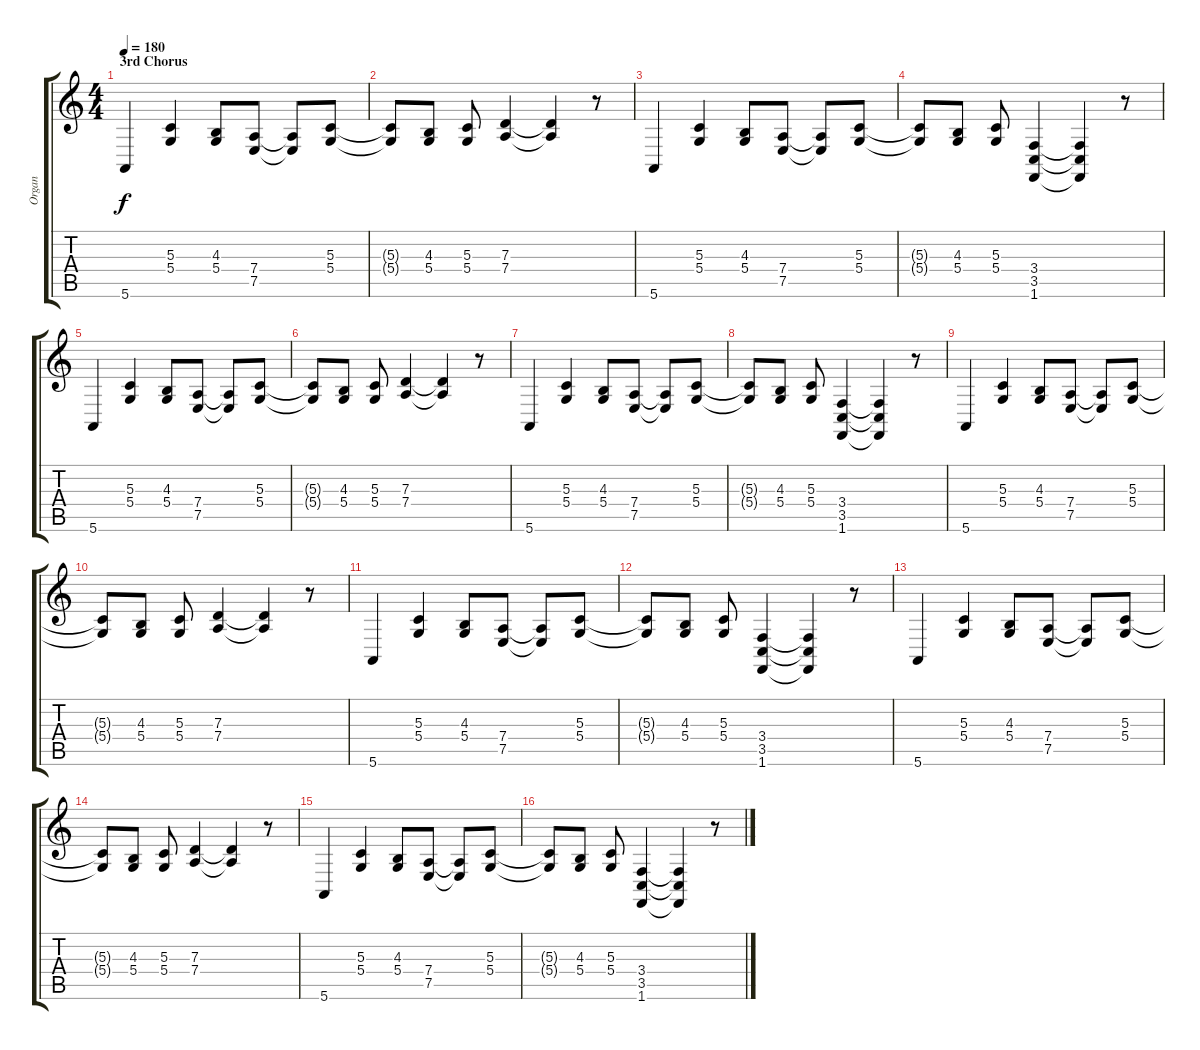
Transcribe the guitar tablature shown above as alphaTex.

\track ("Organ" "Organ") {instrument drawbarorgan}
\staff {score tabs}
\tuning (E4 B3 G3 D3 A2 E2) {hide}
\ts (4 4)
\section ("" "3rd Chorus")
\tempo 180
\clef g2
\ks c
5.6.4{dy f volume 16 instrument drawbarorgan} (5.3 5.4).4 (4.3 5.4).8 (7.4 7.5).8 (7.4{t} 7.5{t}).8 (5.3 5.4).8 |
(5.3{t} 5.4{t}).8 (4.3 5.4).8 (5.3 5.4).8 (7.3 7.4).4 (7.3{t} 7.4{t}).4 r.8 |
5.6.4 (5.3 5.4).4 (4.3 5.4).8 (7.4 7.5).8 (7.4{t} 7.5{t}).8 (5.3 5.4).8 |
(5.3{t} 5.4{t}).8 (4.3 5.4).8 (5.3 5.4).8 (3.4 3.5 1.6).4 (3.4{t} 3.5{t} 1.6{t}).4 r.8 |
5.6.4 (5.3 5.4).4 (4.3 5.4).8 (7.4 7.5).8 (7.4{t} 7.5{t}).8 (5.3 5.4).8 |
(5.3{t} 5.4{t}).8 (4.3 5.4).8 (5.3 5.4).8 (7.3 7.4).4 (7.3{t} 7.4{t}).4 r.8 |
5.6.4 (5.3 5.4).4 (4.3 5.4).8 (7.4 7.5).8 (7.4{t} 7.5{t}).8 (5.3 5.4).8 |
(5.3{t} 5.4{t}).8 (4.3 5.4).8 (5.3 5.4).8 (3.4 3.5 1.6).4 (3.4{t} 3.5{t} 1.6{t}).4 r.8 |
5.6.4 (5.3 5.4).4 (4.3 5.4).8 (7.4 7.5).8 (7.4{t} 7.5{t}).8 (5.3 5.4).8 |
(5.3{t} 5.4{t}).8 (4.3 5.4).8 (5.3 5.4).8 (7.3 7.4).4 (7.3{t} 7.4{t}).4 r.8 |
5.6.4 (5.3 5.4).4 (4.3 5.4).8 (7.4 7.5).8 (7.4{t} 7.5{t}).8 (5.3 5.4).8 |
(5.3{t} 5.4{t}).8 (4.3 5.4).8 (5.3 5.4).8 (3.4 3.5 1.6).4 (3.4{t} 3.5{t} 1.6{t}).4 r.8 |
5.6.4 (5.3 5.4).4 (4.3 5.4).8 (7.4 7.5).8 (7.4{t} 7.5{t}).8 (5.3 5.4).8 |
(5.3{t} 5.4{t}).8 (4.3 5.4).8 (5.3 5.4).8 (7.3 7.4).4 (7.3{t} 7.4{t}).4 r.8 |
5.6.4 (5.3 5.4).4 (4.3 5.4).8 (7.4 7.5).8 (7.4{t} 7.5{t}).8 (5.3 5.4).8 |
(5.3{t} 5.4{t}).8 (4.3 5.4).8 (5.3 5.4).8 (3.4 3.5 1.6).4 (3.4{t} 3.5{t} 1.6{t}).4 r.8
